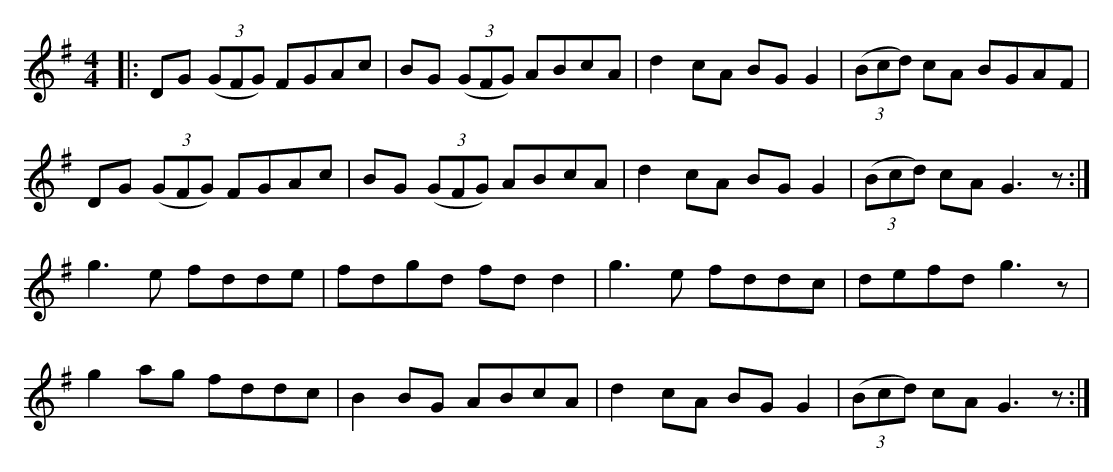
X:1
M:4/4
K:G
|:DG ((3GFG) FGAc|BG ((3GFG) ABcA|d2 cA BG G2|((3Bcd) cA BGAF|
DG ((3GFG) FGAc|BG ((3GFG) ABcA|d2 cA BG G2|((3Bcd) cA G3 z:|
g3 e fdde|fdgd fdd2|g3 e fddc|defd g3 z|
g2 ag fddc|B2 BG ABcA|d2 cA BGG2|((3Bcd) cA G3 z:|
